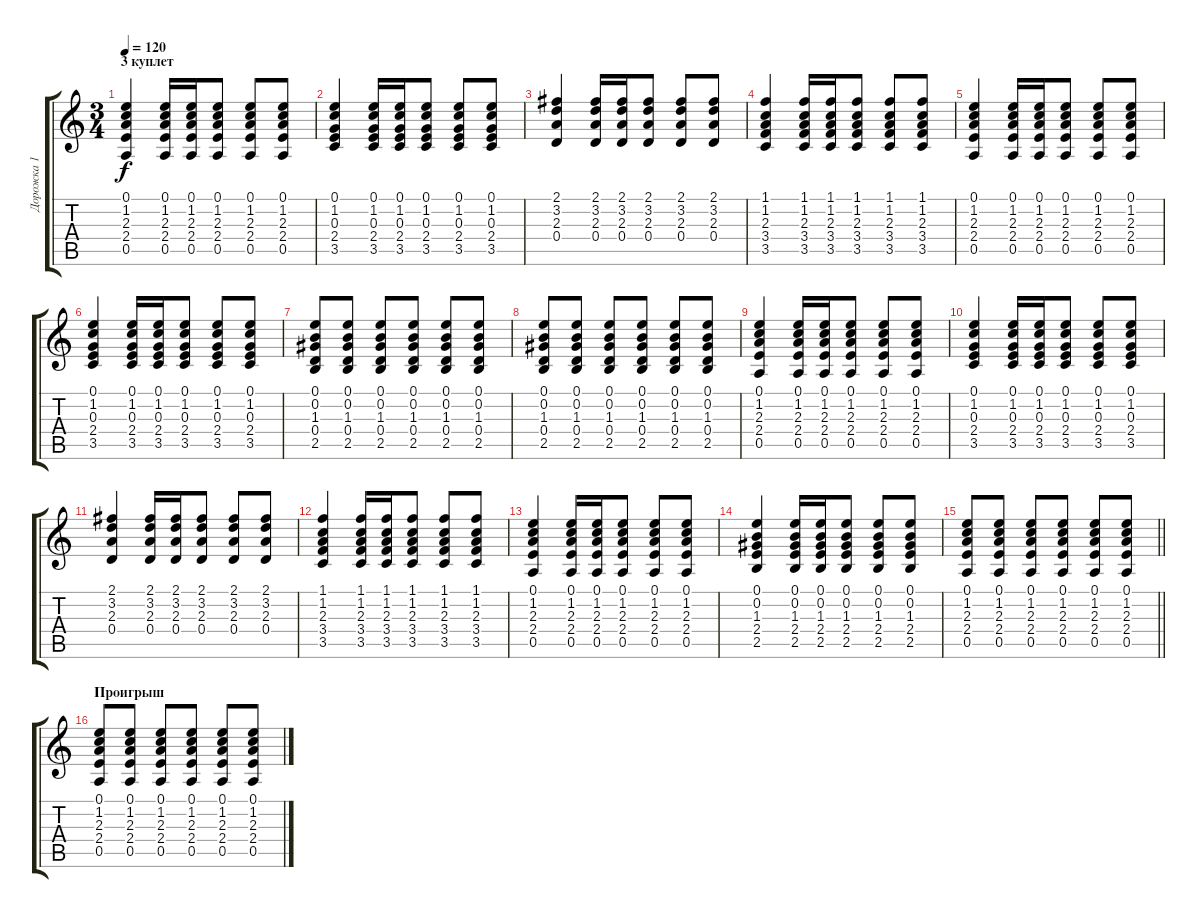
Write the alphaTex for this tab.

\track ("Дорожка 1" "Дорожка 1") {instrument acousticguitarsteel}
\staff {score tabs}
\tuning (E4 B3 G3 D3 A2 E2) {hide}
\ts (3 4)
\section ("" "3 куплет")
\tempo 120
\clef g2
\ks c
(0.1 1.2 2.3 2.4 0.5).4{dy f} (0.1 1.2 2.3 2.4 0.5).16 (0.1 1.2 2.3 2.4 0.5).16 (0.1 1.2 2.3 2.4 0.5).8 (0.1 1.2 2.3 2.4 0.5).8 (0.1 1.2 2.3 2.4 0.5).8 |
(0.1 1.2 0.3 2.4 3.5).4 (0.1 1.2 0.3 2.4 3.5).16 (0.1 1.2 0.3 2.4 3.5).16 (0.1 1.2 0.3 2.4 3.5).8 (0.1 1.2 0.3 2.4 3.5).8 (0.1 1.2 0.3 2.4 3.5).8 |
(2.1 3.2 2.3 0.4).4 (2.1 3.2 2.3 0.4).16 (2.1 3.2 2.3 0.4).16 (2.1 3.2 2.3 0.4).8 (2.1 3.2 2.3 0.4).8 (2.1 3.2 2.3 0.4).8 |
(1.1 1.2 2.3 3.4 3.5).4 (1.1 1.2 2.3 3.4 3.5).16 (1.1 1.2 2.3 3.4 3.5).16 (1.1 1.2 2.3 3.4 3.5).8 (1.1 1.2 2.3 3.4 3.5).8 (1.1 1.2 2.3 3.4 3.5).8 |
(0.1 1.2 2.3 2.4 0.5).4 (0.1 1.2 2.3 2.4 0.5).16 (0.1 1.2 2.3 2.4 0.5).16 (0.1 1.2 2.3 2.4 0.5).8 (0.1 1.2 2.3 2.4 0.5).8 (0.1 1.2 2.3 2.4 0.5).8 |
(0.1 1.2 0.3 2.4 3.5).4 (0.1 1.2 0.3 2.4 3.5).16 (0.1 1.2 0.3 2.4 3.5).16 (0.1 1.2 0.3 2.4 3.5).8 (0.1 1.2 0.3 2.4 3.5).8 (0.1 1.2 0.3 2.4 3.5).8 |
(0.1 0.2 1.3 0.4 2.5).8 (0.1 0.2 1.3 0.4 2.5).8 (0.1 0.2 1.3 0.4 2.5).8 (0.1 0.2 1.3 0.4 2.5).8 (0.1 0.2 1.3 0.4 2.5).8 (0.1 0.2 1.3 0.4 2.5).8 |
(0.1 0.2 1.3 0.4 2.5).8 (0.1 0.2 1.3 0.4 2.5).8 (0.1 0.2 1.3 0.4 2.5).8 (0.1 0.2 1.3 0.4 2.5).8 (0.1 0.2 1.3 0.4 2.5).8 (0.1 0.2 1.3 0.4 2.5).8 |
(0.1 1.2 2.3 2.4 0.5).4 (0.1 1.2 2.3 2.4 0.5).16 (0.1 1.2 2.3 2.4 0.5).16 (0.1 1.2 2.3 2.4 0.5).8 (0.1 1.2 2.3 2.4 0.5).8 (0.1 1.2 2.3 2.4 0.5).8 |
(0.1 1.2 0.3 2.4 3.5).4 (0.1 1.2 0.3 2.4 3.5).16 (0.1 1.2 0.3 2.4 3.5).16 (0.1 1.2 0.3 2.4 3.5).8 (0.1 1.2 0.3 2.4 3.5).8 (0.1 1.2 0.3 2.4 3.5).8 |
(2.1 3.2 2.3 0.4).4 (2.1 3.2 2.3 0.4).16 (2.1 3.2 2.3 0.4).16 (2.1 3.2 2.3 0.4).8 (2.1 3.2 2.3 0.4).8 (2.1 3.2 2.3 0.4).8 |
(1.1 1.2 2.3 3.4 3.5).4 (1.1 1.2 2.3 3.4 3.5).16 (1.1 1.2 2.3 3.4 3.5).16 (1.1 1.2 2.3 3.4 3.5).8 (1.1 1.2 2.3 3.4 3.5).8 (1.1 1.2 2.3 3.4 3.5).8 |
(0.1 1.2 2.3 2.4 0.5).4 (0.1 1.2 2.3 2.4 0.5).16 (0.1 1.2 2.3 2.4 0.5).16 (0.1 1.2 2.3 2.4 0.5).8 (0.1 1.2 2.3 2.4 0.5).8 (0.1 1.2 2.3 2.4 0.5).8 |
(0.1 0.2 1.3 2.4 2.5).4 (0.1 0.2 1.3 2.4 2.5).16 (0.1 0.2 1.3 2.4 2.5).16 (0.1 0.2 1.3 2.4 2.5).8 (0.1 0.2 1.3 2.4 2.5).8 (0.1 0.2 1.3 2.4 2.5).8 |
\barLineRight lightlight
(0.1 1.2 2.3 2.4 0.5).8 (0.1 1.2 2.3 2.4 0.5).8 (0.1 1.2 2.3 2.4 0.5).8 (0.1 1.2 2.3 2.4 0.5).8 (0.1 1.2 2.3 2.4 0.5).8 (0.1 1.2 2.3 2.4 0.5).8 |
\section ("" "Проигрыш")
(0.1 1.2 2.3 2.4 0.5).8 (0.1 1.2 2.3 2.4 0.5).8 (0.1 1.2 2.3 2.4 0.5).8 (0.1 1.2 2.3 2.4 0.5).8 (0.1 1.2 2.3 2.4 0.5).8 (0.1 1.2 2.3 2.4 0.5).8
